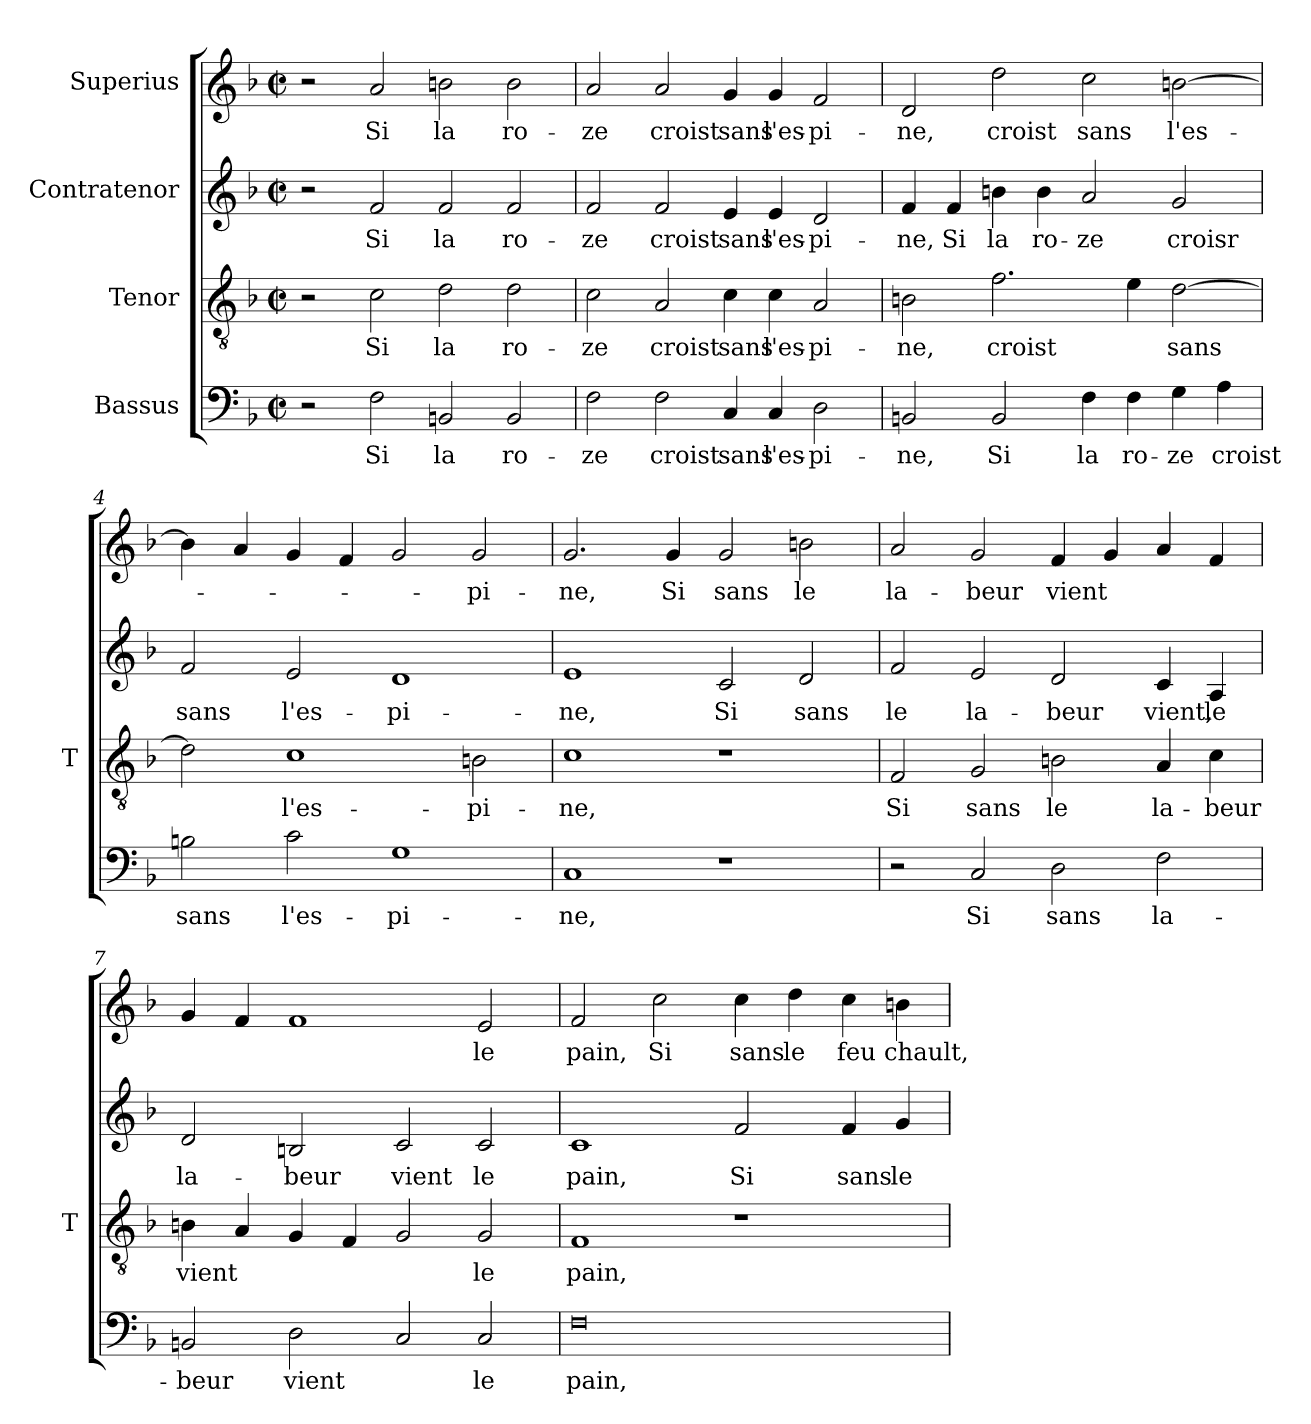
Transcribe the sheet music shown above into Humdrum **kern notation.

**kern	**text	**kern	**text	**kern	**text	**kern	**text
*part4	*part4	*part3	*part3	*part2	*part2	*part1	*part1
*staff4	*staff4	*staff3	*staff3	*staff2	*staff2	*staff1	*staff1
*I"Bassus	*	*I"Tenor	*	*I"Contratenor	*	*I"Superius	*
*	*	*I'T	*	*	*	*	*
*clefF4	*	*clefGv2	*	*clefG2	*	*clefG2	*
*k[b-]	*	*k[b-]	*	*k[b-]	*	*k[b-]	*
*F:	*	*F:	*	*F:	*	*F:	*
*M2/2	*	*M2/2	*	*M2/2	*	*M2/2	*
*met(c|)	*	*met(c|)	*	*met(c|)	*	*met(c|)	*
=1	=1	=1	=1	=1	=1	=1	=1
2r	.	2r	.	2r	.	2r	.
2F	-Si	2c	-Si	2f	-Si	2a	-Si
2BB	-la	2d	-la	2f	-la	2b	-la
2BB	ro-	2d	ro-	2f	ro-	2b	ro-
=2	=2	=2	=2	=2	=2	=2	=2
2F	-ze	2c	-ze	2f	-ze	2a	-ze
2F	-croist	2A	-croist	2f	-croist	2a	-croist
4C	-sans	4c	-sans	4e	-sans	4g	-sans
4C	l'es-	4c	l'es-	4e	l'es-	4g	l'es-
2D	pi-	2A	pi-	2d	pi-	2f	pi-
=3	=3	=3	=3	=3	=3	=3	=3
2BB	-ne,	2B	-ne,	4f	-ne,	2d	-ne,
.	.	.	.	4f	-Si	.	.
2BB	-Si	2.f	-croist	4b	-la	2dd	-croist
.	.	.	.	4b	ro-	.	.
4F	-la	.	.	2a	-ze	2cc	-sans
4F	ro-	4e	.	.	.	.	.
4G	-ze	[2d	-sans	2g	-croisr	[2b	l'es-
4A	-croist	.	.	.	.	.	.
=4	=4	=4	=4	=4	=4	=4	=4
2B	-sans	2d]	.	2f	-sans	4b]	.
.	.	.	.	.	.	4a	.
2c	l'es-	1c	l'es-	2e	l'es-	4g	.
.	.	.	.	.	.	4f	.
1G	pi-	.	.	1d	pi-	2g	.
.	.	2Bn	pi-	.	.	2g	pi-
=5	=5	=5	=5	=5	=5	=5	=5
1C	-ne,	1c	-ne,	1e	-ne,	2.g	-ne,
.	.	.	.	.	.	4g	-Si
1r	.	1r	.	2c	-Si	2g	-sans
.	.	.	.	2d	-sans	2b	-le
=6	=6	=6	=6	=6	=6	=6	=6
2r	.	2F	-Si	2f	-le	2a	la-
2C	-Si	2G	-sans	2e	la-	2g	-beur
2D	-sans	2B	-le	2d	-beur	4f	-vient
.	.	.	.	.	.	4g	.
2F	la-	4A	la-	4c	-vient,	4a	.
.	.	4c	-beur	4A	-le	4f	.
!!LO:PB:g=z
=7	=7	=7	=7	=7	=7	=7	=7
2BB	-beur	4B	-vient	2d	la-	4g	.
.	.	4A	.	.	.	4f	.
2D	-vient	4G	.	2B	-beur	1f	.
.	.	4F	.	.	.	.	.
2C	.	2G	.	2c	-vient	.	.
2C	-le	2G	-le	2c	-le	2e	-le
=8	=8	=8	=8	=8	=8	=8	=8
0F	-pain,	1F	-pain,	1c	-pain,	2f	-pain,
.	.	.	.	.	.	2cc	-Si
.	.	1r	.	2f	-Si	4cc	-sans
.	.	.	.	.	.	4dd	-le
.	.	.	.	4f	-sans	4cc	-feu
.	.	.	.	4g	-le	4b	-chault,
=	=	=	=	=	=	=	=
*-	*-	*-	*-	*-	*-	*-	*-
